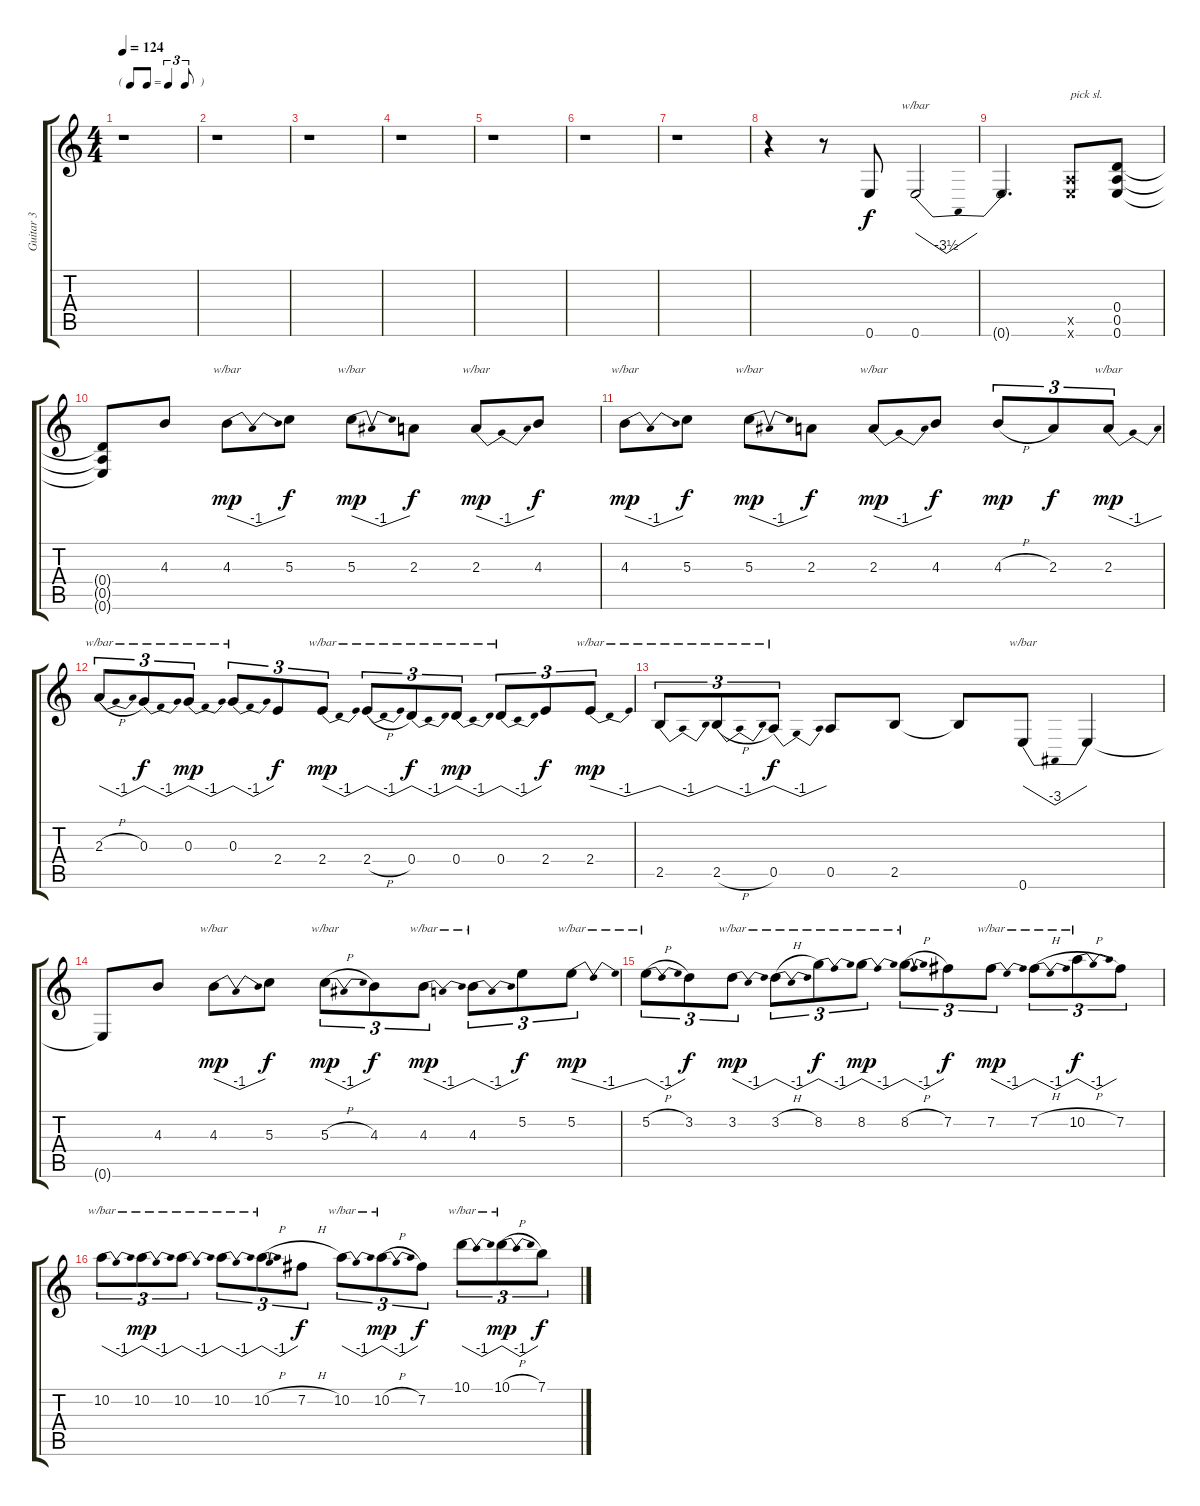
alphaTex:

\track ("Guitar 3" "Guitar 3") {instrument distortionguitar}
\staff {score tabs}
\tuning (E4 B3 G3 D3 A2 E2) {hide}
\ts (4 4)
\tf triplet8th
\tempo 124
\clef g2
\ks c
r.1{dy f} |
r.1 |
r.1 |
r.1 |
r.1 |
r.1 |
r.1 |
r.4 r.8 0.6.8 0.6.2{tbe (dip default 0 0 30 -14 60 0)} |
0.6{t}.2{d} (0.5{x} 0.6{x}).8{txt "pick sl."} (0.4 0.5 0.6).8 |
(0.4{t} 0.5{t} 0.6{t}).8 4.3.8 4.3.8{tbe (dip default 0 0 30 -4 60 0) dy mp} 5.3.8{dy f} 5.3.8{tbe (dip default 0 0 30 -4 60 0) dy mp} 2.3.8{dy f} 2.3.8{tbe (dip default 0 0 30 -4 60 0) dy mp} 4.3.8{dy f} |
4.3.8{tbe (dip default 0 0 30 -4 60 0) dy mp} 5.3.8{dy f} 5.3.8{tbe (dip default 0 0 30 -4 60 0) dy mp} 2.3.8{dy f} 2.3.8{tbe (dip default 0 0 30 -4 60 0) dy mp} 4.3.8{dy f} 4.3{h}.8{tu (3 2) dy mp} 2.3.8{tu (3 2) dy f} 2.3.8{tu (3 2) tbe (dip default 0 0 30 -4 60 0) dy mp} |
2.3{h}.8{tu (3 2) tbe (dip default 0 0 30 -4 60 0)} 0.3.8{tu (3 2) tbe (dip default 0 0 30 -4 60 0) dy f} 0.3.8{tu (3 2) tbe (dip default 0 0 30 -4 60 0) dy mp} 0.3.8{tu (3 2) tbe (dip default 0 0 30 -4 60 0)} 2.4.8{tu (3 2) dy f} 2.4.8{tu (3 2) tbe (dip default 0 0 30 -4 60 0) dy mp} 2.4{h}.8{tu (3 2) tbe (dip default 0 0 30 -4 60 0)} 0.4.8{tu (3 2) tbe (dip default 0 0 30 -4 60 0) dy f} 0.4.8{tu (3 2) tbe (dip default 0 0 30 -4 60 0) dy mp} 0.4.8{tu (3 2) tbe (dip default 0 0 30 -4 60 0)} 2.4.8{tu (3 2) dy f} 2.4.8{tu (3 2) tbe (dip default 0 0 30 -4 60 0) dy mp} |
2.5.8{tu (3 2) tbe (dip default 0 0 30 -4 60 0)} 2.5{h}.8{tu (3 2) tbe (dip default 0 0 30 -4 60 0)} 0.5.8{tu (3 2) tbe (dip default 0 0 30 -4 60 0) dy f} 0.5.8 2.5.8 2.5{t}.8 0.6.8{tbe (dip default 0 0 30 -12 60 0)} 0.6{t}.4 |
0.6{t}.8 4.3.8 4.3.8{tbe (dip default 0 0 30 -4 60 0) dy mp} 5.3.8{dy f} 5.3{h}.8{tu (3 2) tbe (dip default 0 0 30 -4 60 0) dy mp} 4.3.8{tu (3 2) dy f} 4.3.8{tu (3 2) tbe (dip default 0 0 30 -4 60 0) dy mp} 4.3.8{tu (3 2) tbe (dip default 0 0 30 -4 60 0)} 5.2.8{tu (3 2) dy f} 5.2.8{tu (3 2) tbe (dip default 0 0 30 -4 60 0) dy mp} |
5.2{h}.8{tu (3 2) tbe (dip default 0 0 30 -4 60 0)} 3.2.8{tu (3 2) dy f} 3.2.8{tu (3 2) tbe (dip default 0 0 30 -4 60 0) dy mp} 3.2{h}.8{tu (3 2) tbe (dip default 0 0 30 -4 60 0)} 8.2.8{tu (3 2) tbe (dip default 0 0 30 -4 60 0) dy f} 8.2.8{tu (3 2) tbe (dip default 0 0 30 -4 60 0) dy mp} 8.2{h}.8{tu (3 2) tbe (dip default 0 0 30 -4 60 0)} 7.2.8{tu (3 2) dy f} 7.2.8{tu (3 2) tbe (dip default 0 0 30 -4 60 0) dy mp} 7.2{h}.8{tu (3 2) tbe (dip default 0 0 30 -4 60 0)} 10.2{h}.8{tu (3 2) tbe (dip default 0 0 30 -4 60 0) dy f} 7.2.8{tu (3 2)} |
10.2.8{tu (3 2) tbe (dip default 0 0 30 -4 60 0)} 10.2.8{tu (3 2) tbe (dip default 0 0 30 -4 60 0) dy mp} 10.2.8{tu (3 2) tbe (dip default 0 0 30 -4 60 0)} 10.2.8{tu (3 2) tbe (dip default 0 0 30 -4 60 0)} 10.2{h}.8{tu (3 2) tbe (dip default 0 0 30 -4 60 0)} 7.2{h}.8{tu (3 2) dy f} 10.2.8{tu (3 2) tbe (dip default 0 0 30 -4 60 0)} 10.2{h}.8{tu (3 2) tbe (dip default 0 0 30 -4 60 0) dy mp} 7.2.8{tu (3 2) dy f} 10.1.8{tu (3 2) tbe (dip default 0 0 30 -4 60 0)} 10.1{h}.8{tu (3 2) tbe (dip default 0 0 30 -4 60 0) dy mp} 7.1{h}.8{tu (3 2) dy f}
